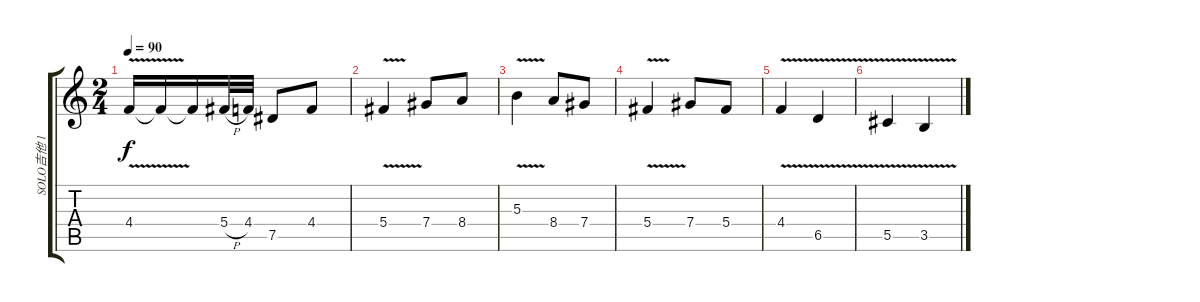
\track ("SOLO吉他 1" "SOLO吉他 1") {instrument distortionguitar}
\staff {score tabs}
\tuning (Eb4 Bb3 Gb3 Db3 Ab2 Eb2) {hide}
\ts (2 4)
\tempo 90
\clef g2
\ks c
4.4{v}.16{dy f} 4.4{t}.16 4.4{t}.16 5.4{h}.32 4.4.32 7.5.8 4.4.8 |
5.4{v}.4 7.4.8 8.4.8 |
5.3{v}.4 8.4.8 7.4.8 |
5.4{v}.4 7.4.8 5.4.8 |
4.4{v}.4 6.5{v}.4 |
5.5{v}.4 3.5{v}.4
